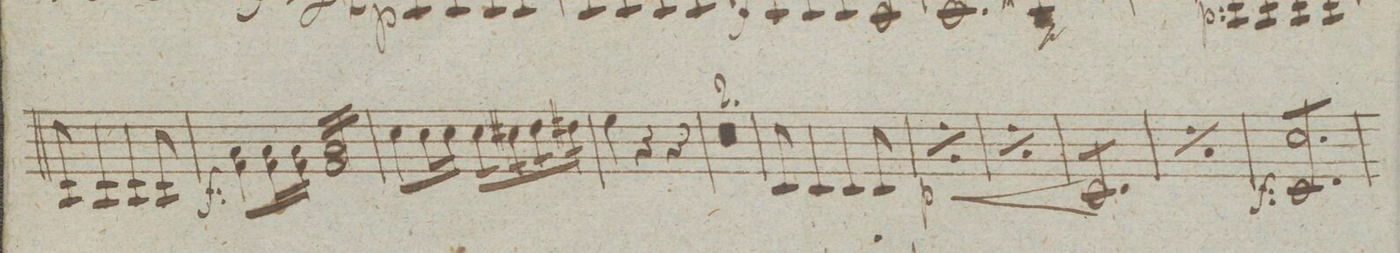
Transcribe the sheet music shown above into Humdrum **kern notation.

**kern	**dynam
*I"Violino 2do	*
*clefG2	*
*k[]	*
*M3/4	*
8A/	.
4A/	.
4A/	.
8A/	.
=10	=10
8aL 8f\	f
16aL 16f\	.
16aJJ 16f\	.
*tremolo	*
16a 16f/LL	.
16a 16f/	.
16a 16f/	.
16a 16f/	.
16a 16f/	.
16a 16f/	.
16a 16f/	.
16a 16f/JJ	.
*Xtremolo	*
=11	=11
8cc\L	.
16cc\L	.
16cc\JJ	.
*tremolo	*
16cc\LL	.
16cc\	.
16cc#X\	.
16cc#X\	.
16dd\	.
16dd\	.
16dd#X\	.
16dd#X\JJ	.
*Xtremolo	*
=12	=12
4ee\	.
4r	.
4r	.
=13	=13
1.r	.
=14	=14
=15	=15
8c/	.
4c/	.
4c/	.
8c/	.
=16	=16
*rep	*
8c/	p <
4c/	.
4c/	.
8c/	.
*Xrep	*
=17	=17
*rep	*
8c/	.
4c/	.
4c/	.
8c/	[[
*Xrep	*
=18	=18
*tremolo	*
8c/L	.
8c/	.
8c/	.
8c/	.
8c/	.
8c/J	.
=19	=19
*rep	*
8c/L	.
8c/	.
8c/	.
8c/	.
8c/	.
8c/J	.
*Xrep	*
=20	=20
8cc 8c/L	f
8cc 8c/	.
8cc 8c/	.
8cc 8c/	.
8cc 8c/	.
8cc 8c/J	.
=21	=21
*-	*-
